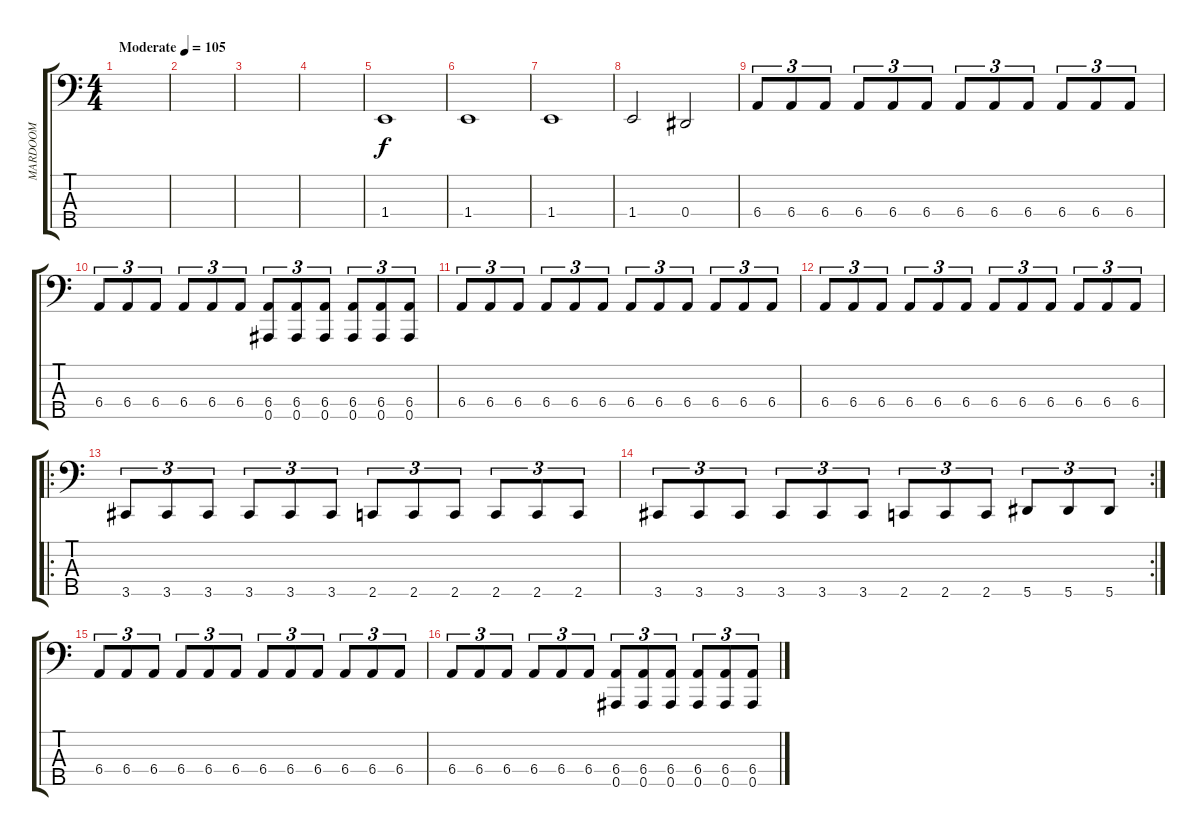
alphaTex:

\track ("MARDOOM" "MARDOOM") {instrument electricbassfinger}
\staff {score tabs}
\tuning (Gb2 Db2 Ab1 Eb1 Bb0) {hide}
\ts (4 4)
\tempo (105 "Moderate")
\clef f4
\ks c
|
|
|
|
1.4.1 |
1.4.1 |
1.4.1 |
1.4.2 0.4.2 |
6.4.8{tu (3 2)} 6.4.8{tu (3 2)} 6.4.8{tu (3 2)} 6.4.8{tu (3 2)} 6.4.8{tu (3 2)} 6.4.8{tu (3 2)} 6.4.8{tu (3 2)} 6.4.8{tu (3 2)} 6.4.8{tu (3 2)} 6.4.8{tu (3 2)} 6.4.8{tu (3 2)} 6.4.8{tu (3 2)} |
6.4.8{tu (3 2)} 6.4.8{tu (3 2)} 6.4.8{tu (3 2)} 6.4.8{tu (3 2)} 6.4.8{tu (3 2)} 6.4.8{tu (3 2)} (6.4 0.5).8{tu (3 2)} (6.4 0.5).8{tu (3 2)} (6.4 0.5).8{tu (3 2)} (6.4 0.5).8{tu (3 2)} (6.4 0.5).8{tu (3 2)} (6.4 0.5).8{tu (3 2)} |
6.4.8{tu (3 2)} 6.4.8{tu (3 2)} 6.4.8{tu (3 2)} 6.4.8{tu (3 2)} 6.4.8{tu (3 2)} 6.4.8{tu (3 2)} 6.4.8{tu (3 2)} 6.4.8{tu (3 2)} 6.4.8{tu (3 2)} 6.4.8{tu (3 2)} 6.4.8{tu (3 2)} 6.4.8{tu (3 2)} |
6.4.8{tu (3 2)} 6.4.8{tu (3 2)} 6.4.8{tu (3 2)} 6.4.8{tu (3 2)} 6.4.8{tu (3 2)} 6.4.8{tu (3 2)} 6.4.8{tu (3 2)} 6.4.8{tu (3 2)} 6.4.8{tu (3 2)} 6.4.8{tu (3 2)} 6.4.8{tu (3 2)} 6.4.8{tu (3 2)} |
\ro
3.5.8{tu (3 2)} 3.5.8{tu (3 2)} 3.5.8{tu (3 2)} 3.5.8{tu (3 2)} 3.5.8{tu (3 2)} 3.5.8{tu (3 2)} 2.5.8{tu (3 2)} 2.5.8{tu (3 2)} 2.5.8{tu (3 2)} 2.5.8{tu (3 2)} 2.5.8{tu (3 2)} 2.5.8{tu (3 2)} |
\rc 2
3.5.8{tu (3 2)} 3.5.8{tu (3 2)} 3.5.8{tu (3 2)} 3.5.8{tu (3 2)} 3.5.8{tu (3 2)} 3.5.8{tu (3 2)} 2.5.8{tu (3 2)} 2.5.8{tu (3 2)} 2.5.8{tu (3 2)} 5.5.8{tu (3 2)} 5.5.8{tu (3 2)} 5.5.8{tu (3 2)} |
6.4.8{tu (3 2)} 6.4.8{tu (3 2)} 6.4.8{tu (3 2)} 6.4.8{tu (3 2)} 6.4.8{tu (3 2)} 6.4.8{tu (3 2)} 6.4.8{tu (3 2)} 6.4.8{tu (3 2)} 6.4.8{tu (3 2)} 6.4.8{tu (3 2)} 6.4.8{tu (3 2)} 6.4.8{tu (3 2)} |
6.4.8{tu (3 2)} 6.4.8{tu (3 2)} 6.4.8{tu (3 2)} 6.4.8{tu (3 2)} 6.4.8{tu (3 2)} 6.4.8{tu (3 2)} (6.4 0.5).8{tu (3 2)} (6.4 0.5).8{tu (3 2)} (6.4 0.5).8{tu (3 2)} (6.4 0.5).8{tu (3 2)} (6.4 0.5).8{tu (3 2)} (6.4 0.5).8{tu (3 2)}
